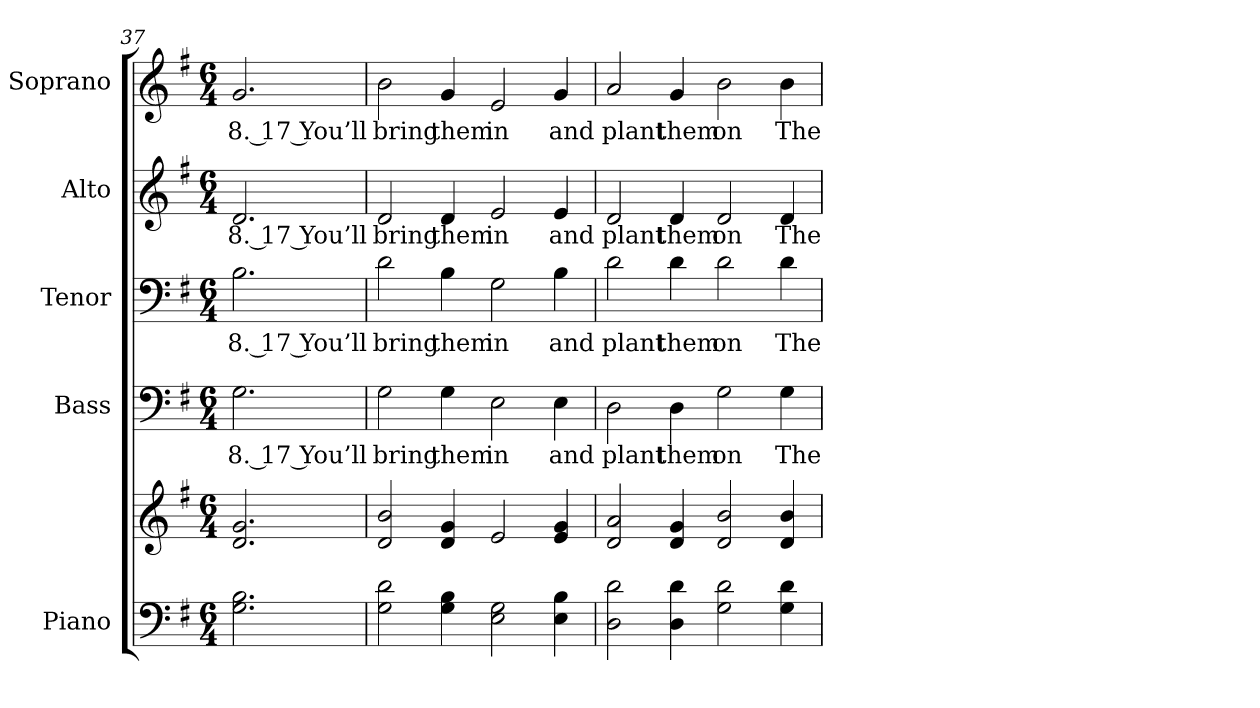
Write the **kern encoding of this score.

**kern	**kern	**kern	**text	**kern	**text	**kern	**text	**kern	**text
*part5	*part5	*part4	*part4	*part3	*part3	*part2	*part2	*part1	*part1
*staff6	*staff5	*staff4	*staff4	*staff3	*staff3	*staff2	*staff2	*staff1	*staff1
*I"Piano	*	*I"Bass	*	*I"Tenor	*	*I"Alto	*	*I"Soprano	*
*I'Pno.	*	*I'B.	*	*I'T.	*	*I'A.	*	*I'S.	*
!!LO:PB:g=z
*clefF4	*clefG2	*clefF4	*	*clefF4	*	*clefG2	*	*clefG2	*
*k[f#]	*k[f#]	*k[f#]	*	*k[f#]	*	*k[f#]	*	*k[f#]	*
*G:	*G:	*G:	*	*G:	*	*G:	*	*G:	*
*M6/4	*M6/4	*M6/4	*	*M6/4	*	*M6/4	*	*M6/4	*
=37	=37	=37	=37	=37	=37	=37	=37	=37	=37
!	!	!	!LO:LY:b:color=#000000	!	!	!	!	!	!
!	!	!	!	!	!LO:LY:b:color=#000000	!	!	!	!
!	!	!	!	!	!	!	!LO:LY:b:color=#000000	!	!
!	!	!	!	!	!	!	!	!	!LO:LY:b:color=#000000
2.Gi\ 2.Bi	2.di/ 2.gi	2.Gi\	8. 17 You’ll	2.Bi\	8. 17 You’ll	2.di/	8. 17 You’ll	2.gi/	8. 17 You’ll
=38	=38	=38	=38	=38	=38	=38	=38	=38	=38
!	!	!	!LO:LY:b:color=#000000	!	!	!	!	!	!
!	!	!	!	!	!LO:LY:b:color=#000000	!	!	!	!
!	!	!	!	!	!	!	!LO:LY:b:color=#000000	!	!
!	!	!	!	!	!	!	!	!	!LO:LY:b:color=#000000
2Gi\ 2di	2di/ 2bi	2Gi\	bring	2di\	bring	2di/	bring	2bi\	bring
!	!	!	!LO:LY:b:color=#000000	!	!	!	!	!	!
!	!	!	!	!	!LO:LY:b:color=#000000	!	!	!	!
!	!	!	!	!	!	!	!LO:LY:b:color=#000000	!	!
!	!	!	!	!	!	!	!	!	!LO:LY:b:color=#000000
4Gi\ 4Bi	4di/ 4gi	4Gi\	them	4Bi\	them	4di/	them	4gi/	them
!	!	!	!LO:LY:b:color=#000000	!	!	!	!	!	!
!	!	!	!	!	!LO:LY:b:color=#000000	!	!	!	!
!	!	!	!	!	!	!	!LO:LY:b:color=#000000	!	!
!	!	!	!	!	!	!	!	!	!LO:LY:b:color=#000000
2Ei\ 2Gi	2ei/	2Ei\	in	2Gi\	in	2ei/	in	2ei/	in
!	!	!	!LO:LY:b:color=#000000	!	!	!	!	!	!
!	!	!	!	!	!LO:LY:b:color=#000000	!	!	!	!
!	!	!	!	!	!	!	!LO:LY:b:color=#000000	!	!
!	!	!	!	!	!	!	!	!	!LO:LY:b:color=#000000
4Ei\ 4Bi	4ei/ 4gi	4Ei\	and	4Bi\	and	4ei/	and	4gi/	and
=39	=39	=39	=39	=39	=39	=39	=39	=39	=39
!	!	!	!LO:LY:b:color=#000000	!	!	!	!	!	!
!	!	!	!	!	!LO:LY:b:color=#000000	!	!	!	!
!	!	!	!	!	!	!	!LO:LY:b:color=#000000	!	!
!	!	!	!	!	!	!	!	!	!LO:LY:b:color=#000000
2Di\ 2di	2di/ 2ai	2Di\	plant	2di\	plant	2di/	plant	2ai/	plant
!	!	!	!LO:LY:b:color=#000000	!	!	!	!	!	!
!	!	!	!	!	!LO:LY:b:color=#000000	!	!	!	!
!	!	!	!	!	!	!	!LO:LY:b:color=#000000	!	!
!	!	!	!	!	!	!	!	!	!LO:LY:b:color=#000000
4Di\ 4di	4di/ 4gi	4Di\	them	4di\	them	4di/	them	4gi/	them
!	!	!	!LO:LY:b:color=#000000	!	!	!	!	!	!
!	!	!	!	!	!LO:LY:b:color=#000000	!	!	!	!
!	!	!	!	!	!	!	!LO:LY:b:color=#000000	!	!
!	!	!	!	!	!	!	!	!	!LO:LY:b:color=#000000
2Gi\ 2di	2di/ 2bi	2Gi\	on	2di\	on	2di/	on	2bi\	on
!	!	!	!LO:LY:b:color=#000000	!	!	!	!	!	!
!	!	!	!	!	!LO:LY:b:color=#000000	!	!	!	!
!	!	!	!	!	!	!	!LO:LY:b:color=#000000	!	!
!	!	!	!	!	!	!	!	!	!LO:LY:b:color=#000000
4Gi\ 4di	4di/ 4bi	4Gi\	The	4di\	The	4di/	The	4bi\	The
=	=	=	=	=	=	=	=	=	=
*-	*-	*-	*-	*-	*-	*-	*-	*-	*-
